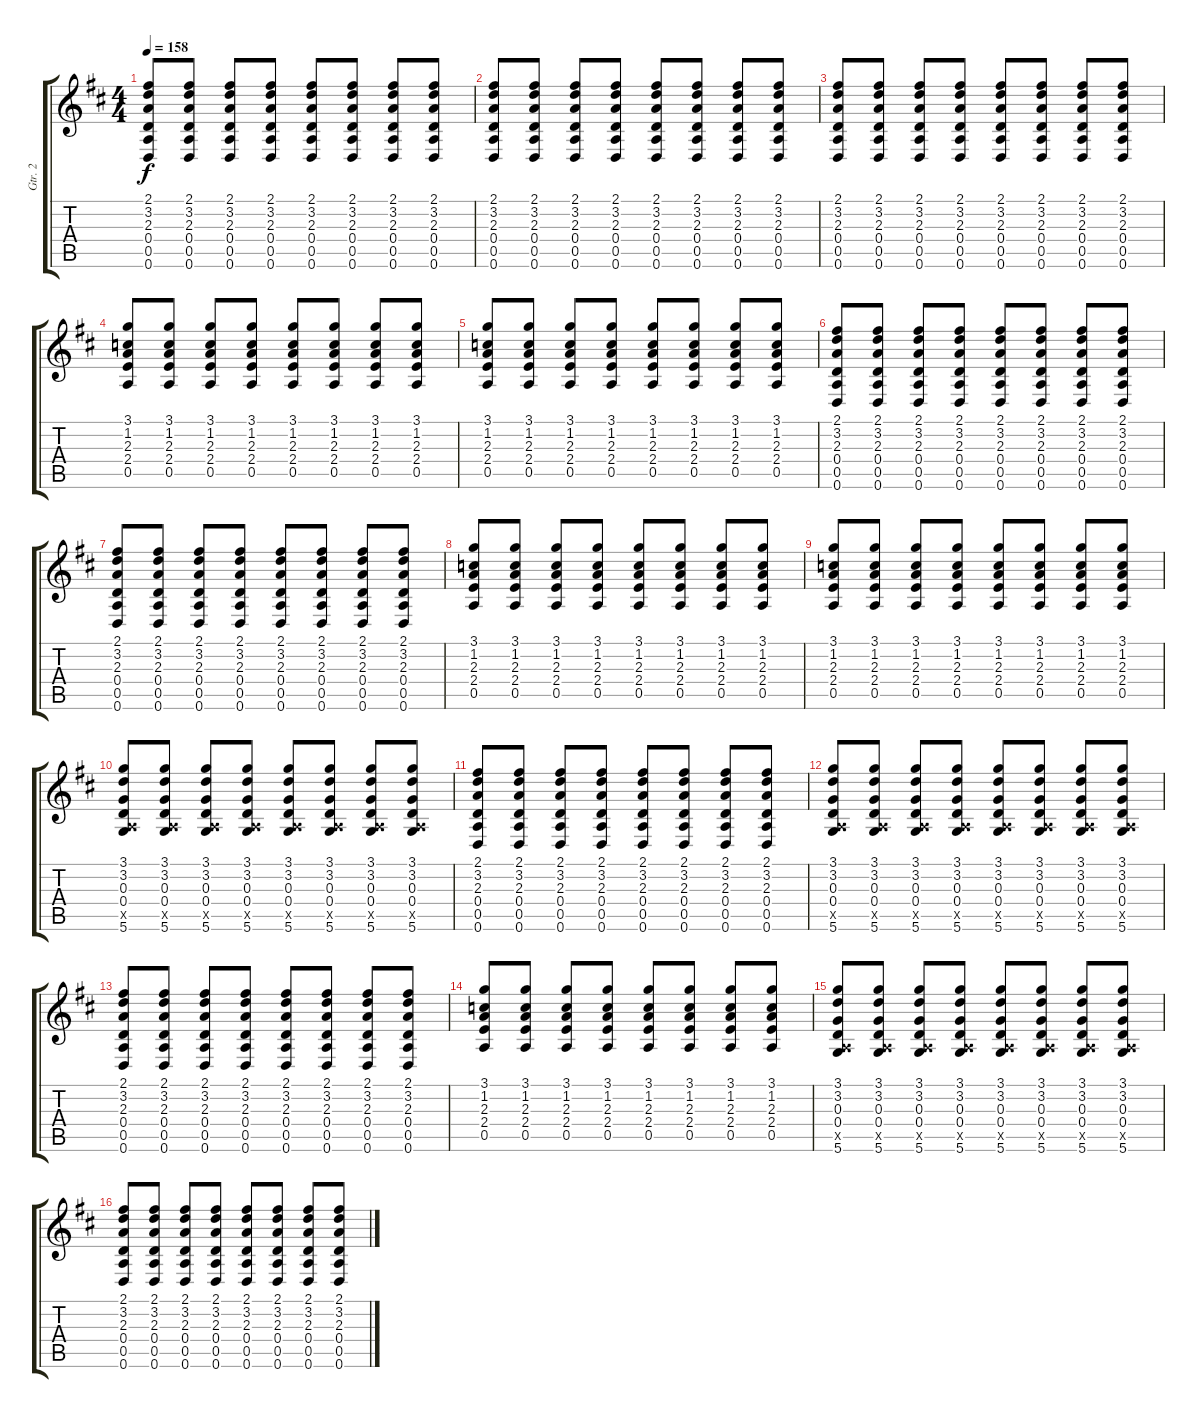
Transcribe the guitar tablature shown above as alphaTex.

\track ("Gtr. 2" "Gtr. 2") {instrument distortionguitar}
\staff {score tabs}
\tuning (E4 B3 G3 D3 A2 D2) {hide}
\ts (4 4)
\tempo 158
\clef g2
\ks d
(2.1 3.2 2.3 0.4 0.5 0.6).8{dy f} (2.1 3.2 2.3 0.4 0.5 0.6).8 (2.1 3.2 2.3 0.4 0.5 0.6).8 (2.1 3.2 2.3 0.4 0.5 0.6).8 (2.1 3.2 2.3 0.4 0.5 0.6).8 (2.1 3.2 2.3 0.4 0.5 0.6).8 (2.1 3.2 2.3 0.4 0.5 0.6).8 (2.1 3.2 2.3 0.4 0.5 0.6).8 |
(2.1 3.2 2.3 0.4 0.5 0.6).8 (2.1 3.2 2.3 0.4 0.5 0.6).8 (2.1 3.2 2.3 0.4 0.5 0.6).8 (2.1 3.2 2.3 0.4 0.5 0.6).8 (2.1 3.2 2.3 0.4 0.5 0.6).8 (2.1 3.2 2.3 0.4 0.5 0.6).8 (2.1 3.2 2.3 0.4 0.5 0.6).8 (2.1 3.2 2.3 0.4 0.5 0.6).8 |
(2.1 3.2 2.3 0.4 0.5 0.6).8 (2.1 3.2 2.3 0.4 0.5 0.6).8 (2.1 3.2 2.3 0.4 0.5 0.6).8 (2.1 3.2 2.3 0.4 0.5 0.6).8 (2.1 3.2 2.3 0.4 0.5 0.6).8 (2.1 3.2 2.3 0.4 0.5 0.6).8 (2.1 3.2 2.3 0.4 0.5 0.6).8 (2.1 3.2 2.3 0.4 0.5 0.6).8 |
(3.1 1.2 2.3 2.4 0.5).8 (3.1 1.2 2.3 2.4 0.5).8 (3.1 1.2 2.3 2.4 0.5).8 (3.1 1.2 2.3 2.4 0.5).8 (3.1 1.2 2.3 2.4 0.5).8 (3.1 1.2 2.3 2.4 0.5).8 (3.1 1.2 2.3 2.4 0.5).8 (3.1 1.2 2.3 2.4 0.5).8 |
(3.1 1.2 2.3 2.4 0.5).8 (3.1 1.2 2.3 2.4 0.5).8 (3.1 1.2 2.3 2.4 0.5).8 (3.1 1.2 2.3 2.4 0.5).8 (3.1 1.2 2.3 2.4 0.5).8 (3.1 1.2 2.3 2.4 0.5).8 (3.1 1.2 2.3 2.4 0.5).8 (3.1 1.2 2.3 2.4 0.5).8 |
(2.1 3.2 2.3 0.4 0.5 0.6).8 (2.1 3.2 2.3 0.4 0.5 0.6).8 (2.1 3.2 2.3 0.4 0.5 0.6).8 (2.1 3.2 2.3 0.4 0.5 0.6).8 (2.1 3.2 2.3 0.4 0.5 0.6).8 (2.1 3.2 2.3 0.4 0.5 0.6).8 (2.1 3.2 2.3 0.4 0.5 0.6).8 (2.1 3.2 2.3 0.4 0.5 0.6).8 |
(2.1 3.2 2.3 0.4 0.5 0.6).8 (2.1 3.2 2.3 0.4 0.5 0.6).8 (2.1 3.2 2.3 0.4 0.5 0.6).8 (2.1 3.2 2.3 0.4 0.5 0.6).8 (2.1 3.2 2.3 0.4 0.5 0.6).8 (2.1 3.2 2.3 0.4 0.5 0.6).8 (2.1 3.2 2.3 0.4 0.5 0.6).8 (2.1 3.2 2.3 0.4 0.5 0.6).8 |
(3.1 1.2 2.3 2.4 0.5).8 (3.1 1.2 2.3 2.4 0.5).8 (3.1 1.2 2.3 2.4 0.5).8 (3.1 1.2 2.3 2.4 0.5).8 (3.1 1.2 2.3 2.4 0.5).8 (3.1 1.2 2.3 2.4 0.5).8 (3.1 1.2 2.3 2.4 0.5).8 (3.1 1.2 2.3 2.4 0.5).8 |
(3.1 1.2 2.3 2.4 0.5).8 (3.1 1.2 2.3 2.4 0.5).8 (3.1 1.2 2.3 2.4 0.5).8 (3.1 1.2 2.3 2.4 0.5).8 (3.1 1.2 2.3 2.4 0.5).8 (3.1 1.2 2.3 2.4 0.5).8 (3.1 1.2 2.3 2.4 0.5).8 (3.1 1.2 2.3 2.4 0.5).8 |
(3.1 3.2 0.3 0.4 0.5{x} 5.6).8 (3.1 3.2 0.3 0.4 0.5{x} 5.6).8 (3.1 3.2 0.3 0.4 0.5{x} 5.6).8 (3.1 3.2 0.3 0.4 0.5{x} 5.6).8 (3.1 3.2 0.3 0.4 0.5{x} 5.6).8 (3.1 3.2 0.3 0.4 0.5{x} 5.6).8 (3.1 3.2 0.3 0.4 0.5{x} 5.6).8 (3.1 3.2 0.3 0.4 0.5{x} 5.6).8 |
(2.1 3.2 2.3 0.4 0.5 0.6).8 (2.1 3.2 2.3 0.4 0.5 0.6).8 (2.1 3.2 2.3 0.4 0.5 0.6).8 (2.1 3.2 2.3 0.4 0.5 0.6).8 (2.1 3.2 2.3 0.4 0.5 0.6).8 (2.1 3.2 2.3 0.4 0.5 0.6).8 (2.1 3.2 2.3 0.4 0.5 0.6).8 (2.1 3.2 2.3 0.4 0.5 0.6).8 |
(3.1 3.2 0.3 0.4 0.5{x} 5.6).8 (3.1 3.2 0.3 0.4 0.5{x} 5.6).8 (3.1 3.2 0.3 0.4 0.5{x} 5.6).8 (3.1 3.2 0.3 0.4 0.5{x} 5.6).8 (3.1 3.2 0.3 0.4 0.5{x} 5.6).8 (3.1 3.2 0.3 0.4 0.5{x} 5.6).8 (3.1 3.2 0.3 0.4 0.5{x} 5.6).8 (3.1 3.2 0.3 0.4 0.5{x} 5.6).8 |
(2.1 3.2 2.3 0.4 0.5 0.6).8 (2.1 3.2 2.3 0.4 0.5 0.6).8 (2.1 3.2 2.3 0.4 0.5 0.6).8 (2.1 3.2 2.3 0.4 0.5 0.6).8 (2.1 3.2 2.3 0.4 0.5 0.6).8 (2.1 3.2 2.3 0.4 0.5 0.6).8 (2.1 3.2 2.3 0.4 0.5 0.6).8 (2.1 3.2 2.3 0.4 0.5 0.6).8 |
(3.1 1.2 2.3 2.4 0.5).8 (3.1 1.2 2.3 2.4 0.5).8 (3.1 1.2 2.3 2.4 0.5).8 (3.1 1.2 2.3 2.4 0.5).8 (3.1 1.2 2.3 2.4 0.5).8 (3.1 1.2 2.3 2.4 0.5).8 (3.1 1.2 2.3 2.4 0.5).8 (3.1 1.2 2.3 2.4 0.5).8 |
(3.1 3.2 0.3 0.4 0.5{x} 5.6).8 (3.1 3.2 0.3 0.4 0.5{x} 5.6).8 (3.1 3.2 0.3 0.4 0.5{x} 5.6).8 (3.1 3.2 0.3 0.4 0.5{x} 5.6).8 (3.1 3.2 0.3 0.4 0.5{x} 5.6).8 (3.1 3.2 0.3 0.4 0.5{x} 5.6).8 (3.1 3.2 0.3 0.4 0.5{x} 5.6).8 (3.1 3.2 0.3 0.4 0.5{x} 5.6).8 |
(2.1 3.2 2.3 0.4 0.5 0.6).8 (2.1 3.2 2.3 0.4 0.5 0.6).8 (2.1 3.2 2.3 0.4 0.5 0.6).8 (2.1 3.2 2.3 0.4 0.5 0.6).8 (2.1 3.2 2.3 0.4 0.5 0.6).8 (2.1 3.2 2.3 0.4 0.5 0.6).8 (2.1 3.2 2.3 0.4 0.5 0.6).8 (2.1 3.2 2.3 0.4 0.5 0.6).8
